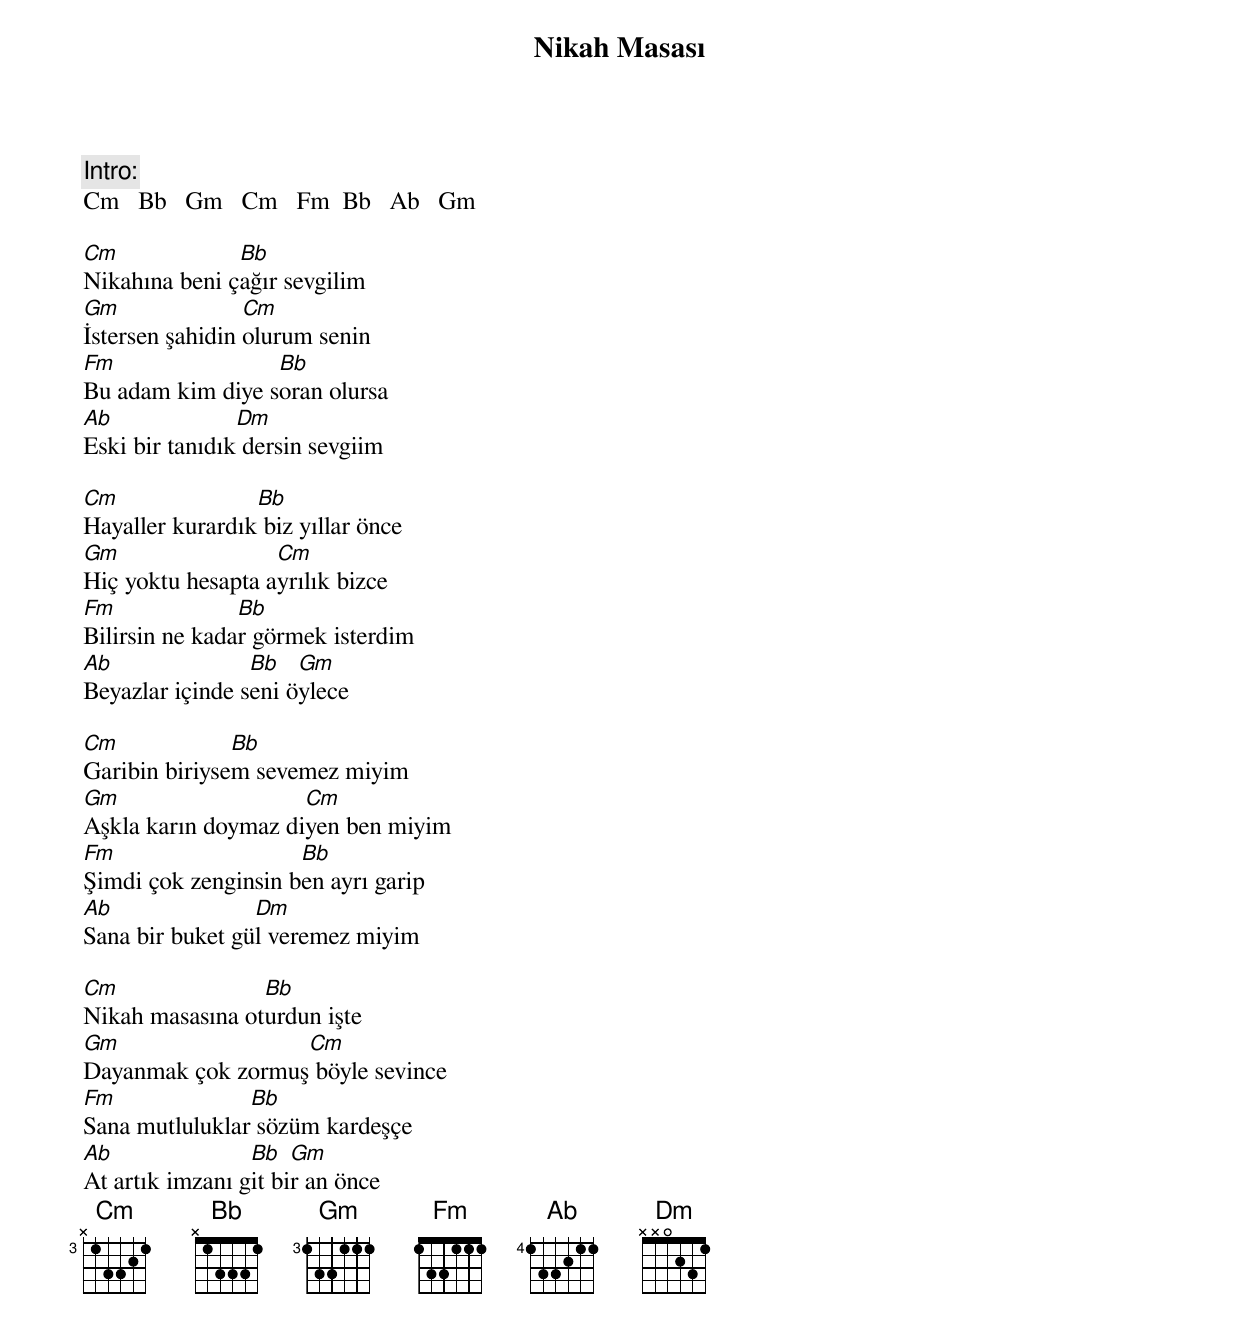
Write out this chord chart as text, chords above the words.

{title: Nikah Masası}
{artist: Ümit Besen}

Intro:
Cm   Bb   Gm   Cm   Fm  Bb   Ab   Gm

Cm             Bb
Nikahına beni çağır sevgilim
Gm               Cm
İstersen şahidin olurum senin
Fm                Bb
Bu adam kim diye soran olursa
Ab              Dm
Eski bir tanıdık dersin sevgiim

Cm               Bb
Hayaller kurardık biz yıllar önce
Gm                 Cm
Hiç yoktu hesapta ayrılık bizce
Fm              Bb
Bilirsin ne kadar görmek isterdim
Ab               Bb   Gm
Beyazlar içinde seni öylece

Cm             Bb
Garibin biriysem sevemez miyim
Gm                   Cm
Aşkla karın doymaz diyen ben miyim
Fm                   Bb
Şimdi çok zenginsin ben ayrı garip
Ab               Dm
Sana bir buket gül veremez miyim

Cm               Bb
Nikah masasına oturdun işte
Gm                 Cm
Dayanmak çok zormuş böyle sevince
Fm              Bb
Sana mutluluklar sözüm kardeşçe
Ab               Bb   Gm
At artık imzanı git bir an önce
